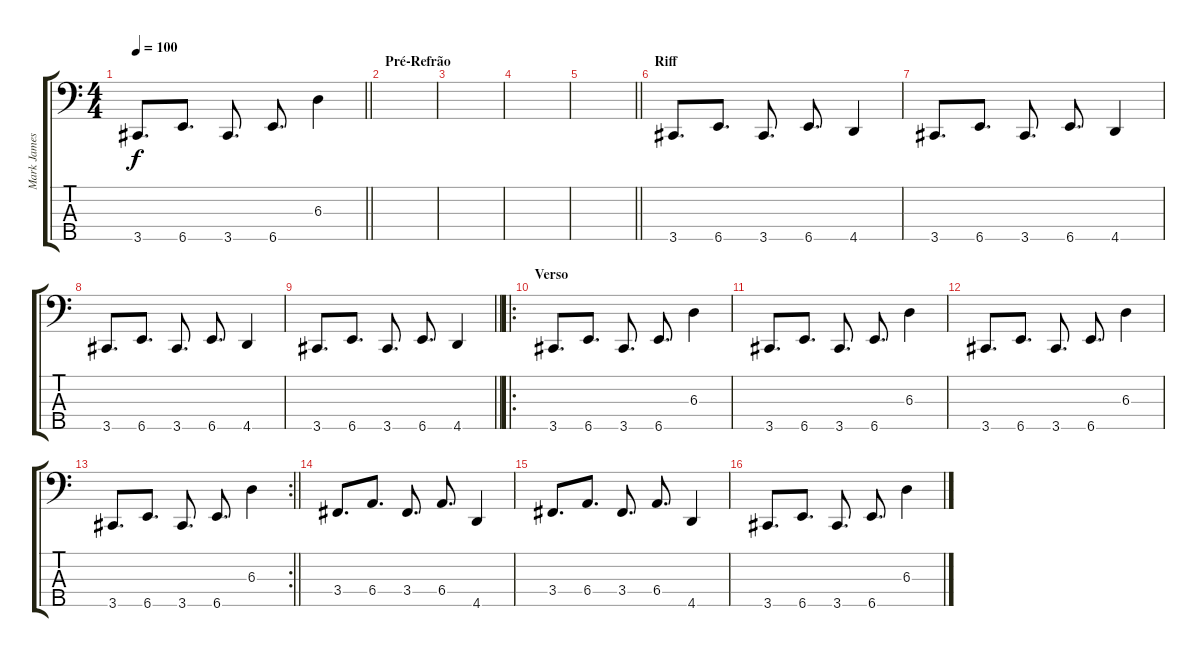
\track ("Mark James" "Mark James") {instrument electricbasspick}
\staff {score tabs}
\tuning (Gb2 Db2 Ab1 Eb1 Bb0) {hide}
\ts (4 4)
\tempo 100
\clef f4
\barLineRight lightlight
\ks c
3.5.8{d dy f} 6.5.8{d} 3.5.8{d} 6.5.8{d} 6.3.4 |
\section ("" "Pré-Refrão")
|
|
|
\barLineRight lightlight
|
\section ("" "Riff")
3.5.8{d} 6.5.8{d} 3.5.8{d} 6.5.8{d} 4.5.4 |
3.5.8{d} 6.5.8{d} 3.5.8{d} 6.5.8{d} 4.5.4 |
3.5.8{d} 6.5.8{d} 3.5.8{d} 6.5.8{d} 4.5.4 |
\barLineRight lightlight
3.5.8{d} 6.5.8{d} 3.5.8{d} 6.5.8{d} 4.5.4 |
\ro
\section ("" "Verso")
3.5.8{d} 6.5.8{d} 3.5.8{d} 6.5.8{d} 6.3.4 |
3.5.8{d} 6.5.8{d} 3.5.8{d} 6.5.8{d} 6.3.4 |
3.5.8{d} 6.5.8{d} 3.5.8{d} 6.5.8{d} 6.3.4 |
\rc 2
\barLineRight lightlight
3.5.8{d} 6.5.8{d} 3.5.8{d} 6.5.8{d} 6.3.4 |
3.4.8{d} 6.4.8{d} 3.4.8{d} 6.4.8{d} 4.5.4 |
3.4.8{d} 6.4.8{d} 3.4.8{d} 6.4.8{d} 4.5.4 |
3.5.8{d} 6.5.8{d} 3.5.8{d} 6.5.8{d} 6.3.4
